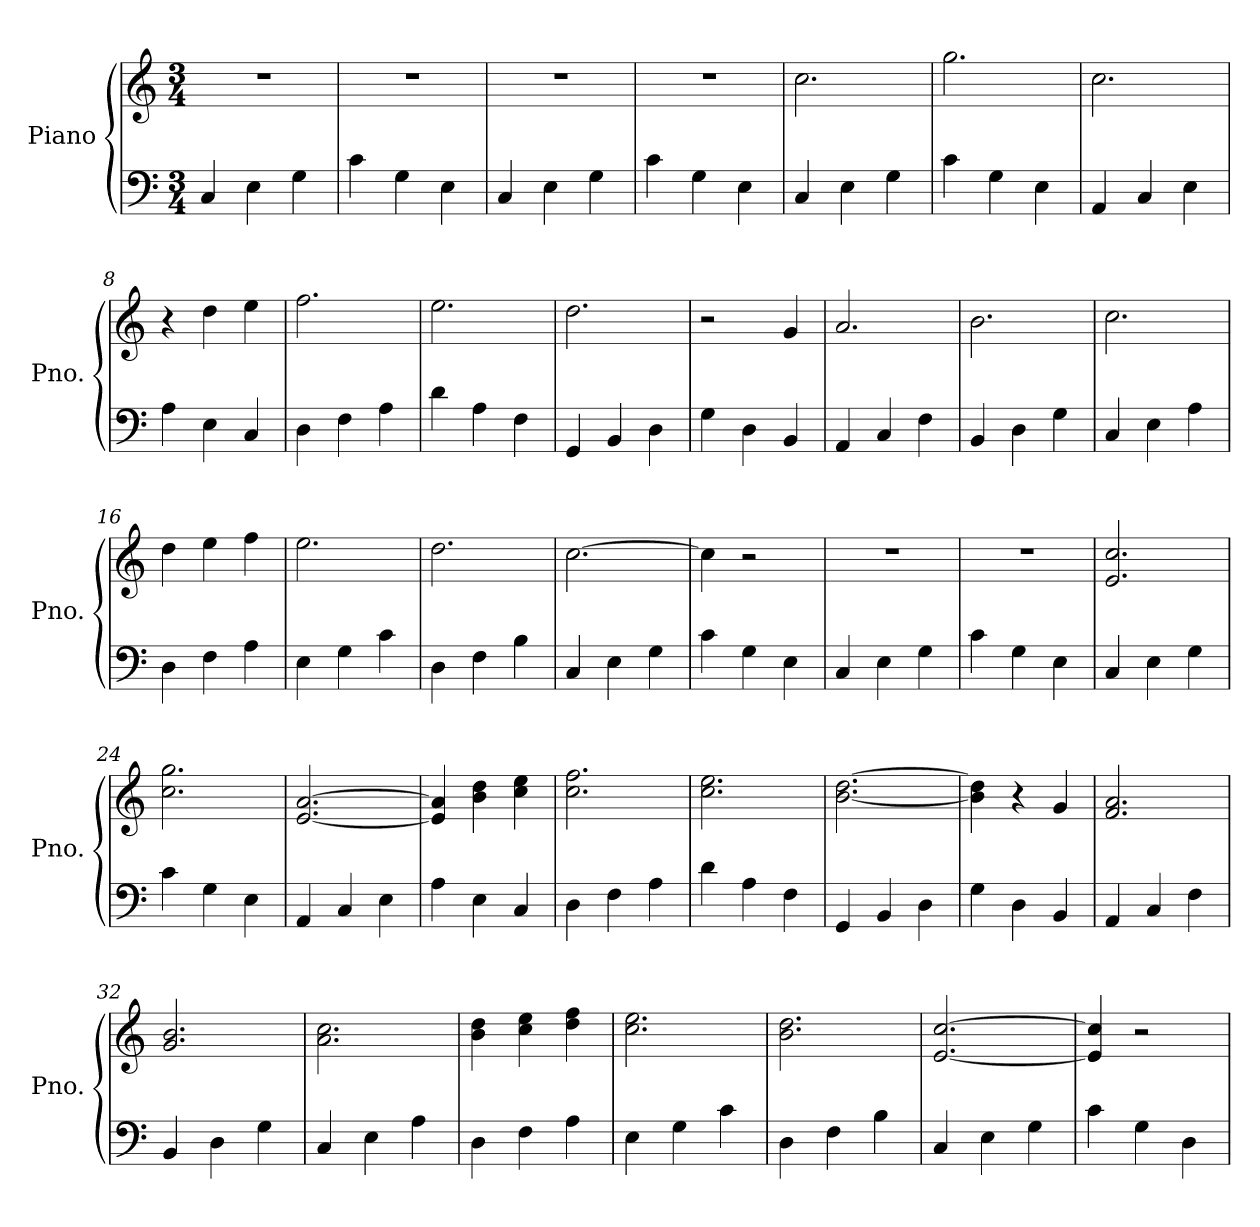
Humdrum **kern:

**kern	**kern
*part1	*part1
*staff2	*staff1
*I"Piano	*
*I'Pno.	*
*clefF4	*clefG2
*k[]	*k[]
*M3/4	*M3/4
=1	=1
4C/	2.r
4E\	.
4G\	.
=2	=2
4c\	2.r
4G\	.
4E\	.
=3	=3
4C/	2.r
4E\	.
4G\	.
=4	=4
4c\	2.r
4G\	.
4E\	.
=5	=5
4C/	2.cc\
4E\	.
4G\	.
=6	=6
4c\	2.gg\
4G\	.
4E\	.
=7	=7
4AA/	2.cc\
4C/	.
4E\	.
=8	=8
4A\	4r
4E\	4dd\
4C/	4ee\
=9	=9
4D\	2.ff\
4F\	.
4A\	.
=10	=10
4d\	2.ee\
4A\	.
4F\	.
=11	=11
4GG/	2.dd\
4BB/	.
4D\	.
!!LO:LB:g=z
=12	=12
4G\	2r
4D\	.
4BB/	4g/
=13	=13
4AA/	2.a/
4C/	.
4F\	.
=14	=14
4BB/	2.b\
4D\	.
4G\	.
=15	=15
4C/	2.cc\
4E\	.
4A\	.
=16	=16
4D\	4dd\
4F\	4ee\
4A\	4ff\
=17	=17
4E\	2.ee\
4G\	.
4c\	.
=18	=18
4D\	2.dd\
4F\	.
4B\	.
=19	=19
4C/	[2.cc\
4E\	.
4G\	.
=20	=20
4c\	4cc\]
4G\	2r
4E\	.
=21	=21
4C/	2.r
4E\	.
4G\	.
=22	=22
4c\	2.r
4G\	.
4E\	.
!!LO:LB:g=z
=23	=23
4C/	2.e/ 2.cc/
4E\	.
4G\	.
=24	=24
4c\	2.cc\ 2.gg\
4G\	.
4E\	.
=25	=25
4AA/	[2.e/ [2.a/
4C/	.
4E\	.
=26	=26
4A\	4e/] 4a/]
4E\	4b\ 4dd\
4C/	4cc\ 4ee\
=27	=27
4D\	2.cc\ 2.ff\
4F\	.
4A\	.
=28	=28
4d\	2.cc\ 2.ee\
4A\	.
4F\	.
=29	=29
4GG/	[2.b\ [2.dd\
4BB/	.
4D\	.
=30	=30
4G\	4b\] 4dd\]
4D\	4r
4BB/	4g/
=31	=31
4AA/	2.f/ 2.a/
4C/	.
4F\	.
=32	=32
4BB/	2.g/ 2.b/
4D\	.
4G\	.
=33	=33
4C/	2.a\ 2.cc\
4E\	.
4A\	.
!!LO:LB:g=z
=34	=34
4D\	4b\ 4dd\
4F\	4cc\ 4ee\
4A\	4dd\ 4ff\
=35	=35
4E\	2.cc\ 2.ee\
4G\	.
4c\	.
=36	=36
4D\	2.b\ 2.dd\
4F\	.
4B\	.
=37	=37
4C/	[2.e/ [2.cc/
4E\	.
4G\	.
=38	=38
4c\	4e/] 4cc/]
4G\	2r
4D\	.
=	=
*-	*-
